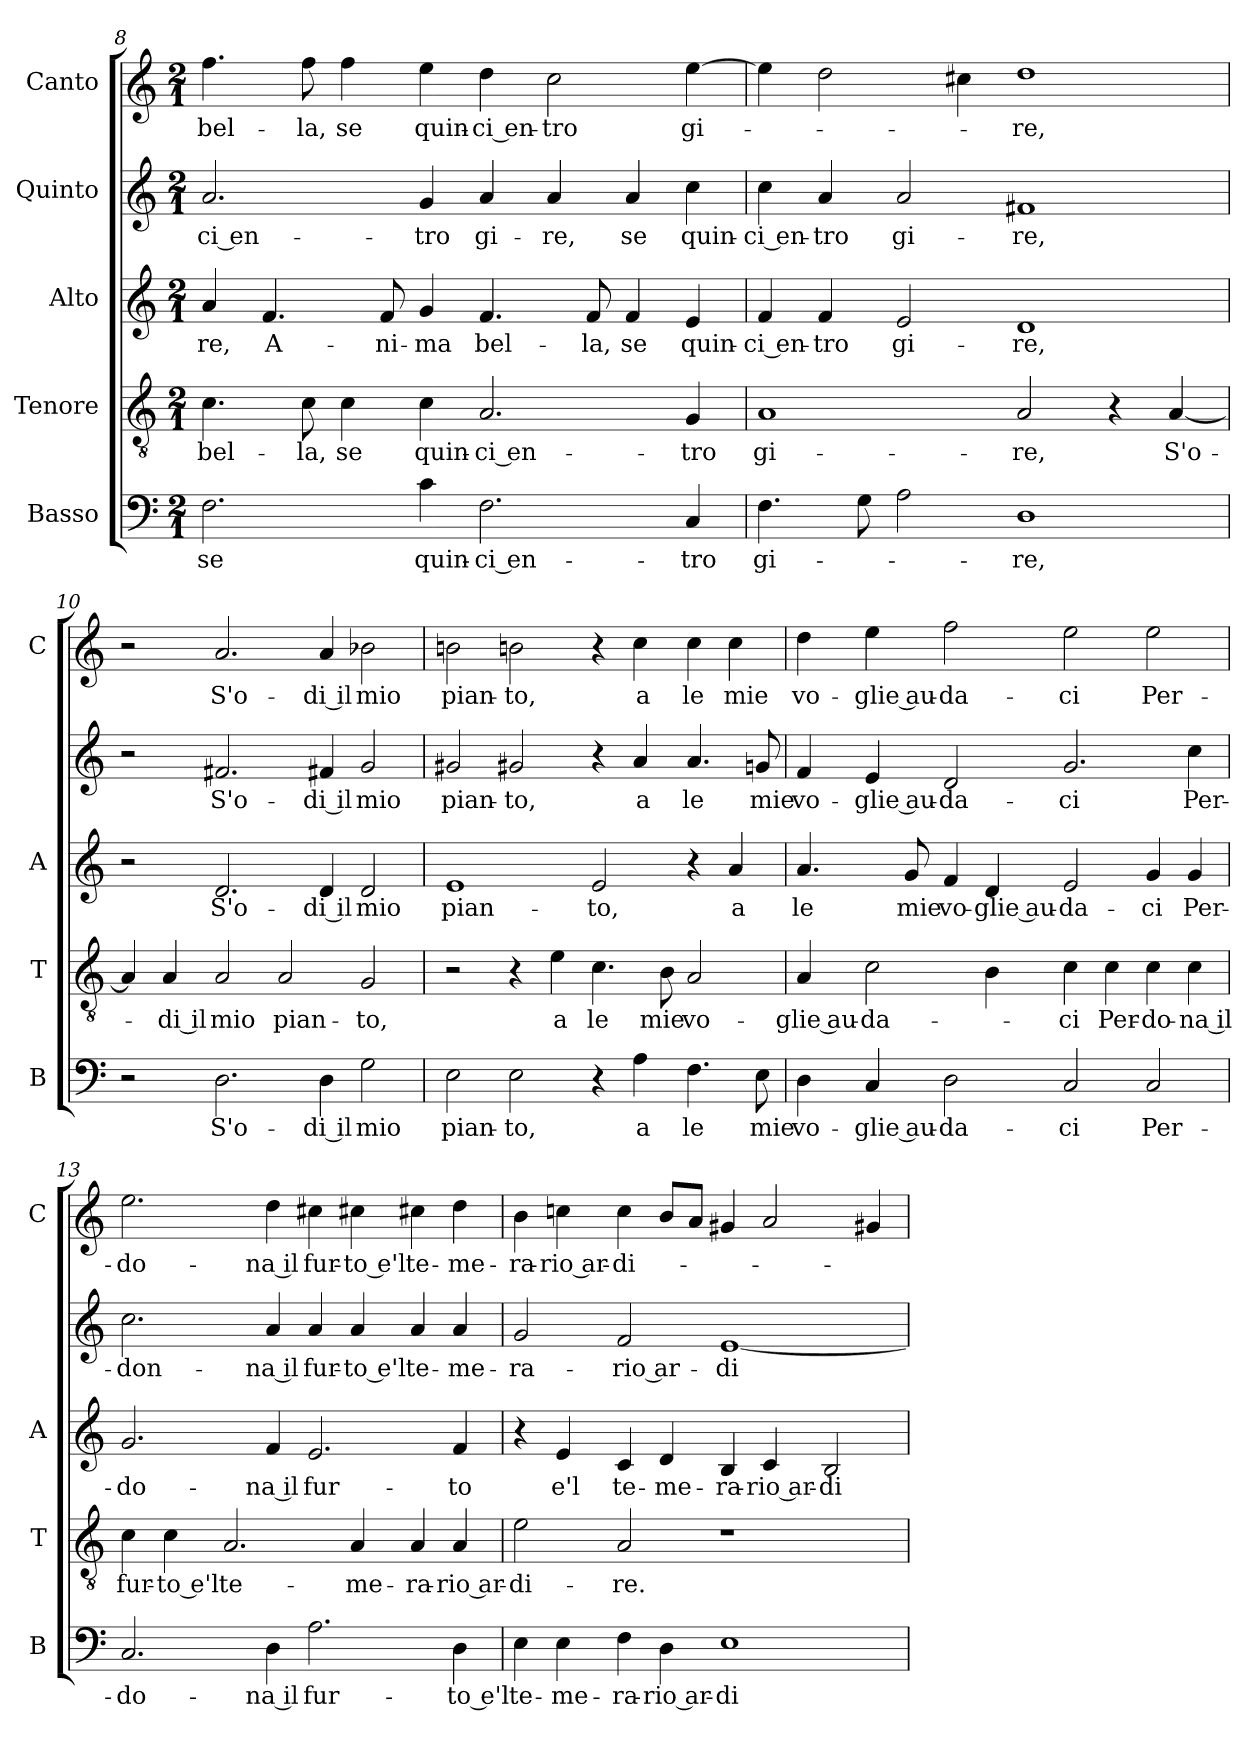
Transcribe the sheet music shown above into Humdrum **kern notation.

**kern	**text	**kern	**text	**kern	**text	**kern	**text	**kern	**text
*part5	*part5	*part4	*part4	*part3	*part3	*part2	*part2	*part1	*part1
*staff5	*staff5	*staff4	*staff4	*staff3	*staff3	*staff2	*staff2	*staff1	*staff1
*I"Basso	*	*I"Tenore	*	*I"Alto	*	*I"Quinto	*	*I"Canto	*
*I'B	*	*I'T	*	*I'A	*	*	*	*I'C	*
*clefF4	*	*clefGv2	*	*clefG2	*	*clefG2	*	*clefG2	*
*k[]	*	*k[]	*	*k[]	*	*k[]	*	*k[]	*
*C:	*	*C:	*	*C:	*	*C:	*	*C:	*
*M2/1	*	*M2/1	*	*M2/1	*	*M2/1	*	*M2/1	*
=8	=8	=8	=8	=8	=8	=8	=8	=8	=8
2.F	se	4.c	bel-	4a	-re,	2.a	-ci en-	4.ff	bel-
.	.	.	.	4.f	A-	.	.	.	.
.	.	8c	-la,	.	.	.	.	8ff	-la,
.	.	4c	se	.	.	.	.	4ff	se
.	.	.	.	8f	-ni-	.	.	.	.
4c	quin-	4c	quin-	4g	-ma	4g	-tro	4ee	quin-
2.F	-ci en-	2.A	-ci en-	4.f	bel-	4a	gi-	4dd	-ci en-
.	.	.	.	.	.	4a	-re,	2cc	-tro
.	.	.	.	8f	-la,	.	.	.	.
.	.	.	.	4f	se	4a	se	.	.
4C	-tro	4G	-tro	4e	quin-	4cc	quin-	[4ee	gi-
=9	=9	=9	=9	=9	=9	=9	=9	=9	=9
4.F	gi-	1A	gi-	4f	-ci en-	4cc	-ci en-	4ee]	.
.	.	.	.	4f	-tro	4a	-tro	2dd	.
8G	.	.	.	.	.	.	.	.	.
2A	.	.	.	2e	gi-	2a	gi-	.	.
.	.	.	.	.	.	.	.	4cc#X	.
1D	-re,	2A	-re,	1d	-re,	1f#X	-re,	1dd	-re,
.	.	4r	.	.	.	.	.	.	.
.	.	[4A	S'o-	.	.	.	.	.	.
=10	=10	=10	=10	=10	=10	=10	=10	=10	=10
2r	.	4A]	.	2r	.	2r	.	2r	.
.	.	4A	-di il	.	.	.	.	.	.
2.D	S'o-	2A	mio	2.d	S'o-	2.f#X	S'o-	2.a	S'o-
.	.	2A	pian-	.	.	.	.	.	.
4D	-di il	.	.	4d	-di il	4f#X	-di il	4a	-di il
2G	mio	2G	-to,	2d	mio	2g	mio	2b-X	mio
=11	=11	=11	=11	=11	=11	=11	=11	=11	=11
2E	pian-	2r	.	1e	pian-	2g#X	pian-	2bn	pian-
2E	-to,	4r	.	.	.	2g#X	-to,	2bn	-to,
.	.	4e	a	.	.	.	.	.	.
4r	.	4.c	le	2e	-to,	4r	.	4r	.
4A	a	.	.	.	.	4a	a	4cc	a
.	.	8B	mie	.	.	.	.	.	.
4.F	le	2A	vo-	4r	.	4.a	le	4cc	le
.	.	.	.	4a	a	.	.	4cc	mie
8E	mie	.	.	.	.	8gn	mie	.	.
=12	=12	=12	=12	=12	=12	=12	=12	=12	=12
4D	vo-	4A	-glie au-	4.a	le	4f	vo-	4dd	vo-
4C	-glie au-	2c	-da-	.	.	4e	-glie au-	4ee	-glie au-
.	.	.	.	8g	mie	.	.	.	.
2D	-da-	.	.	4f	vo-	2d	-da-	2ff	-da-
.	.	4B	.	4d	-glie au-	.	.	.	.
2C	-ci	4c	-ci	2e	-da-	2.g	-ci	2ee	-ci
.	.	4c	Per-	.	.	.	.	.	.
2C	Per-	4c	-do-	4g	-ci	.	.	2ee	Per-
.	.	4c	-na il	4g	Per-	4cc	Per-	.	.
=13	=13	=13	=13	=13	=13	=13	=13	=13	=13
2.C	-do-	4c	fur-	2.g	-do-	2.cc	-don-	2.ee	-do-
.	.	4c	-to e'l	.	.	.	.	.	.
.	.	2.A	te-	.	.	.	.	.	.
4D	-na il	.	.	4f	-na il	4a	-na il	4dd	-na il
2.A	fur-	.	.	2.e	fur-	4a	fur-	4cc#X	fur-
.	.	4A	-me-	.	.	4a	-to e'l	4cc#X	-to e'l
.	.	4A	-ra-	.	.	4a	te-	4cc#X	te-
4D	-to e'l	4A	-rio ar-	4f	-to	4a	-me-	4dd	-me-
=14	=14	=14	=14	=14	=14	=14	=14	=14	=14
4E	te-	2e	-di-	4r	.	2g	-ra-	4b	-ra-
4E	-me-	.	.	4e	e'l	.	.	4ccn	-rio ar-
4F	-ra-	2A	-re.	4c	te-	2f	-rio ar-	4cc	-di-
4D	-rio ar-	.	.	4d	-me-	.	.	8bL	.
.	.	.	.	.	.	.	.	8aJ	.
1E	-di-	1r	.	4B	-ra-	[1e	-di-	4g#X	.
.	.	.	.	4c	-rio ar-	.	.	2a	.
.	.	.	.	2B	-di-	.	.	.	.
.	.	.	.	.	.	.	.	4g#X	.
=	=	=	=	=	=	=	=	=	=
*-	*-	*-	*-	*-	*-	*-	*-	*-	*-
